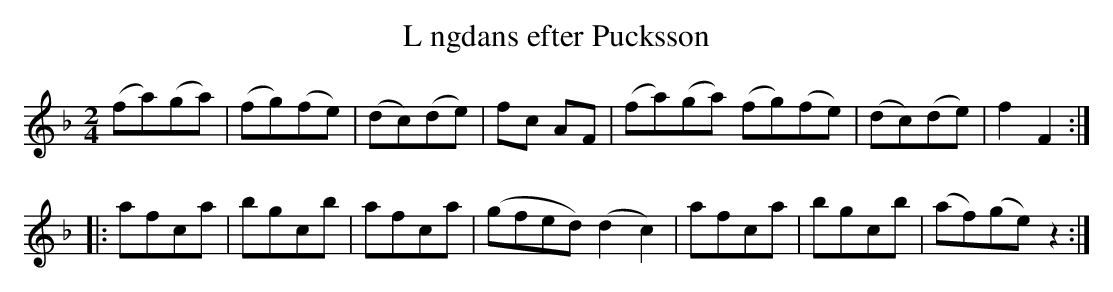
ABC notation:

X:1
T:L ngdans efter Pucksson
M:2/4
L:1/8
K:F
(fa)(ga)|(fg)(fe)|(dc)(de)|fc AF|(fa)(ga) (fg)(fe)|(dc)(de)|f2 F2:|
|:afca|bgcb|afca|(gfed) (d2c2)|afca|bgcb|(af)(ge)2 z2:|
